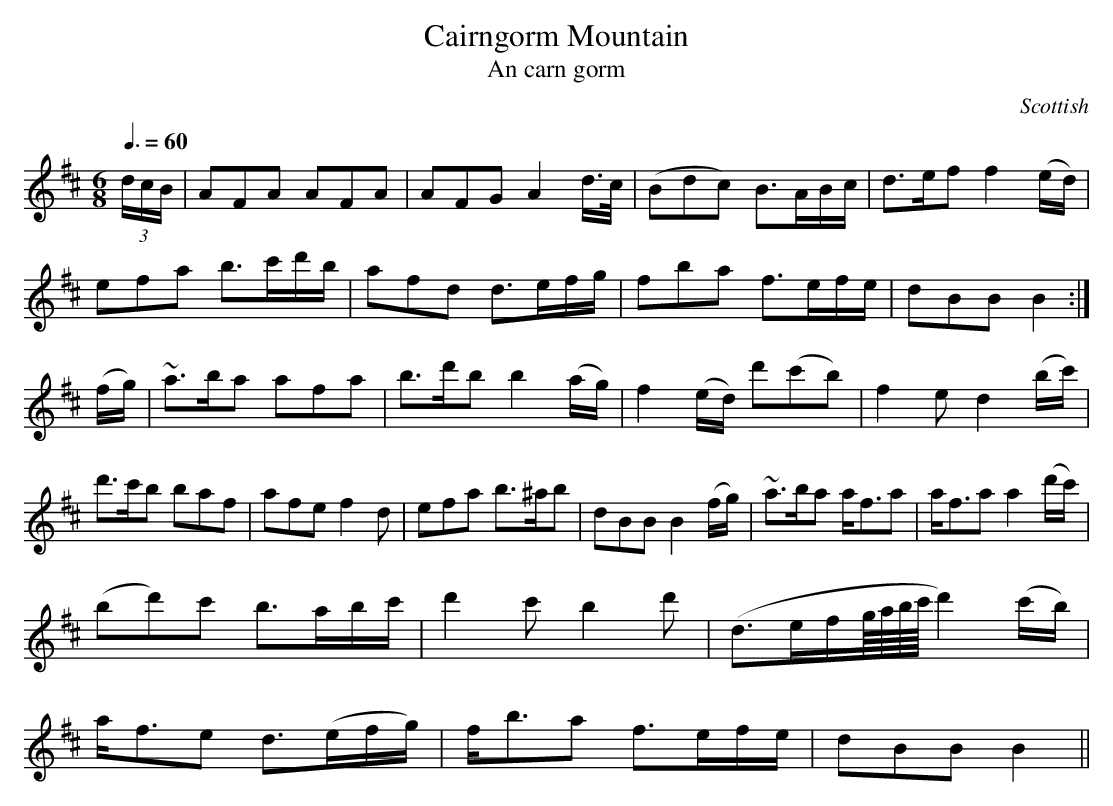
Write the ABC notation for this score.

X:1
T:Cairngorm Mountain
T:An carn gorm
O:Scottish
M:6/8
L:1/8
Q:3/8=60
K:D
(3d/c/B/|AFA AFA|AFG A2 d/>c/|(Bdc) B>AB/c/|d>ef f2 (e/d/)|
efa b>c'd'/b/|afd d>ef/g/|fba f>ef/e/|dBB B2:|
(f/g/)|~a>ba afa|b>d'b b2 (a/g/)|f2 (e/d/) d'(c'b)|f2 e d2 (b/c'/)|
d'>c'b baf|afe f2d|efa b>^ab|dBB B2 (f/g/)|~a>ba a<fa|a<fa a2 (d'/c'/)|
(bd')c' b>ab/c'/|d'2c' b2d'|(d>ef/g/8a/8b/8c'/8 d'2) (c'/b/)|
a<fe d>(ef/g/)|f<ba f>ef/e/|dBB B2||
